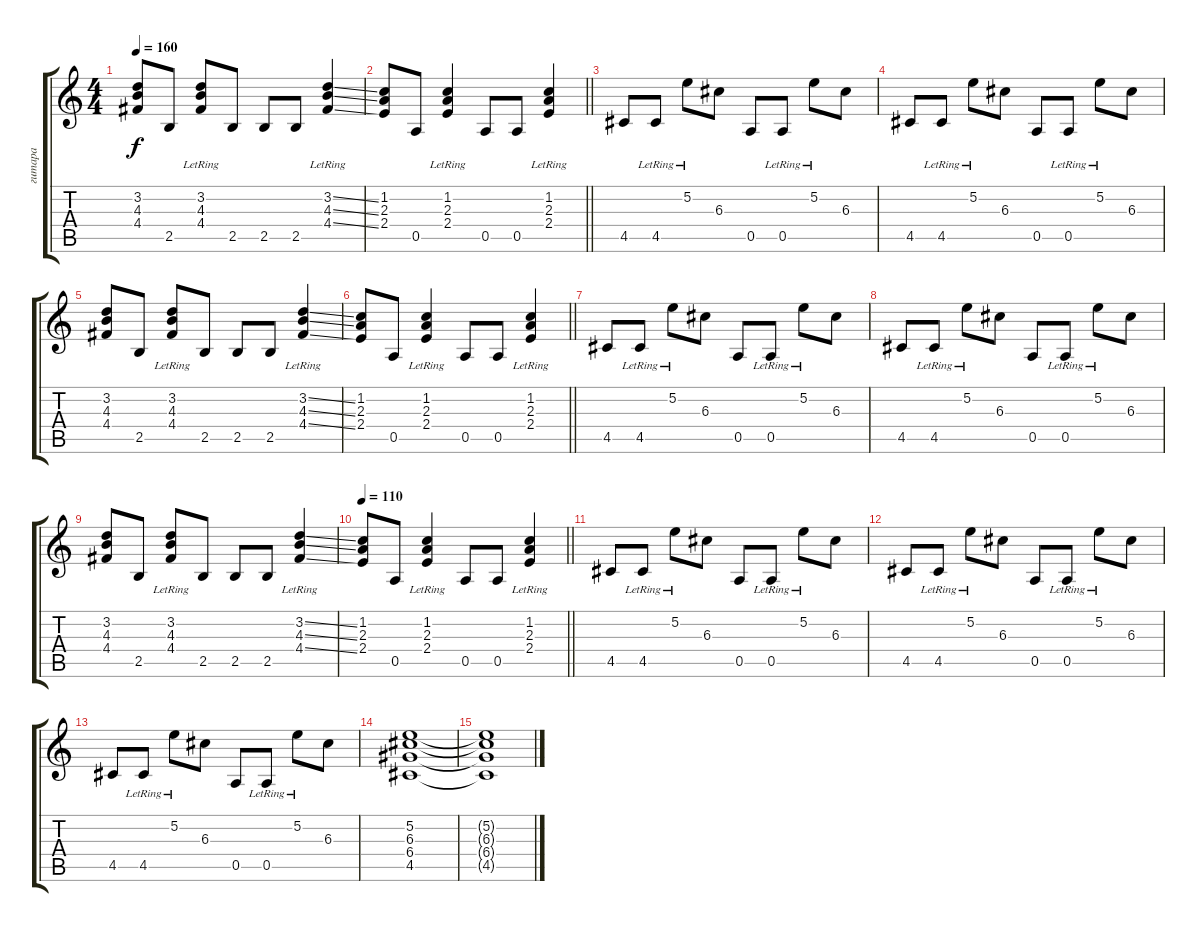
\track ("гитара" "гитара") {instrument distortionguitar}
\staff {score tabs}
\tuning (E4 B3 G3 D3 A2 E2) {hide}
\ts (4 4)
\tempo 160
\clef g2
\ks c
(3.2 4.3 4.4).8{dy f} 2.5.8 (3.2{lr} 4.3{lr} 4.4{lr}).8 2.5.8 2.5.8 2.5.8 (3.2{ss lr} 4.3{ss} 4.4{ss}).4 |
\barLineRight lightlight
(1.2 2.3 2.4).8 0.5.8 (1.2{lr} 2.3{lr} 2.4{lr}).4 0.5.8 0.5.8 (1.2{lr} 2.3{lr} 2.4{lr}).4 |
4.5.8 4.5{lr}.8 5.2{lr}.8 6.3.8 0.5.8 0.5{lr}.8 5.2{lr}.8 6.3.8 |
4.5.8 4.5{lr}.8 5.2{lr}.8 6.3.8 0.5.8 0.5{lr}.8 5.2{lr}.8 6.3.8 |
(3.2 4.3 4.4).8 2.5.8 (3.2{lr} 4.3{lr} 4.4{lr}).8 2.5.8 2.5.8 2.5.8 (3.2{ss lr} 4.3{ss} 4.4{ss}).4 |
\barLineRight lightlight
(1.2 2.3 2.4).8 0.5.8 (1.2{lr} 2.3{lr} 2.4{lr}).4 0.5.8 0.5.8 (1.2{lr} 2.3{lr} 2.4{lr}).4 |
4.5.8 4.5{lr}.8 5.2{lr}.8 6.3.8 0.5.8 0.5{lr}.8 5.2{lr}.8 6.3.8 |
4.5.8 4.5{lr}.8 5.2{lr}.8 6.3.8 0.5.8 0.5{lr}.8 5.2{lr}.8 6.3.8 |
(3.2 4.3 4.4).8 2.5.8 (3.2{lr} 4.3{lr} 4.4{lr}).8 2.5.8 2.5.8 2.5.8 (3.2{ss lr} 4.3{ss} 4.4{ss}).4 |
\tempo 110
\barLineRight lightlight
(1.2 2.3 2.4).8 0.5.8 (1.2{lr} 2.3{lr} 2.4{lr}).4 0.5.8 0.5.8 (1.2{lr} 2.3{lr} 2.4{lr}).4 |
4.5.8 4.5{lr}.8 5.2{lr}.8 6.3.8 0.5.8 0.5{lr}.8 5.2{lr}.8 6.3.8 |
4.5.8 4.5{lr}.8 5.2{lr}.8 6.3.8 0.5.8 0.5{lr}.8 5.2{lr}.8 6.3.8 |
4.5.8 4.5{lr}.8 5.2{lr}.8 6.3.8 0.5.8 0.5{lr}.8 5.2{lr}.8 6.3.8 |
(5.2 6.3 6.4 4.5).1 |
(5.2{t} 6.3{t} 6.4{t} 4.5{t}).1
